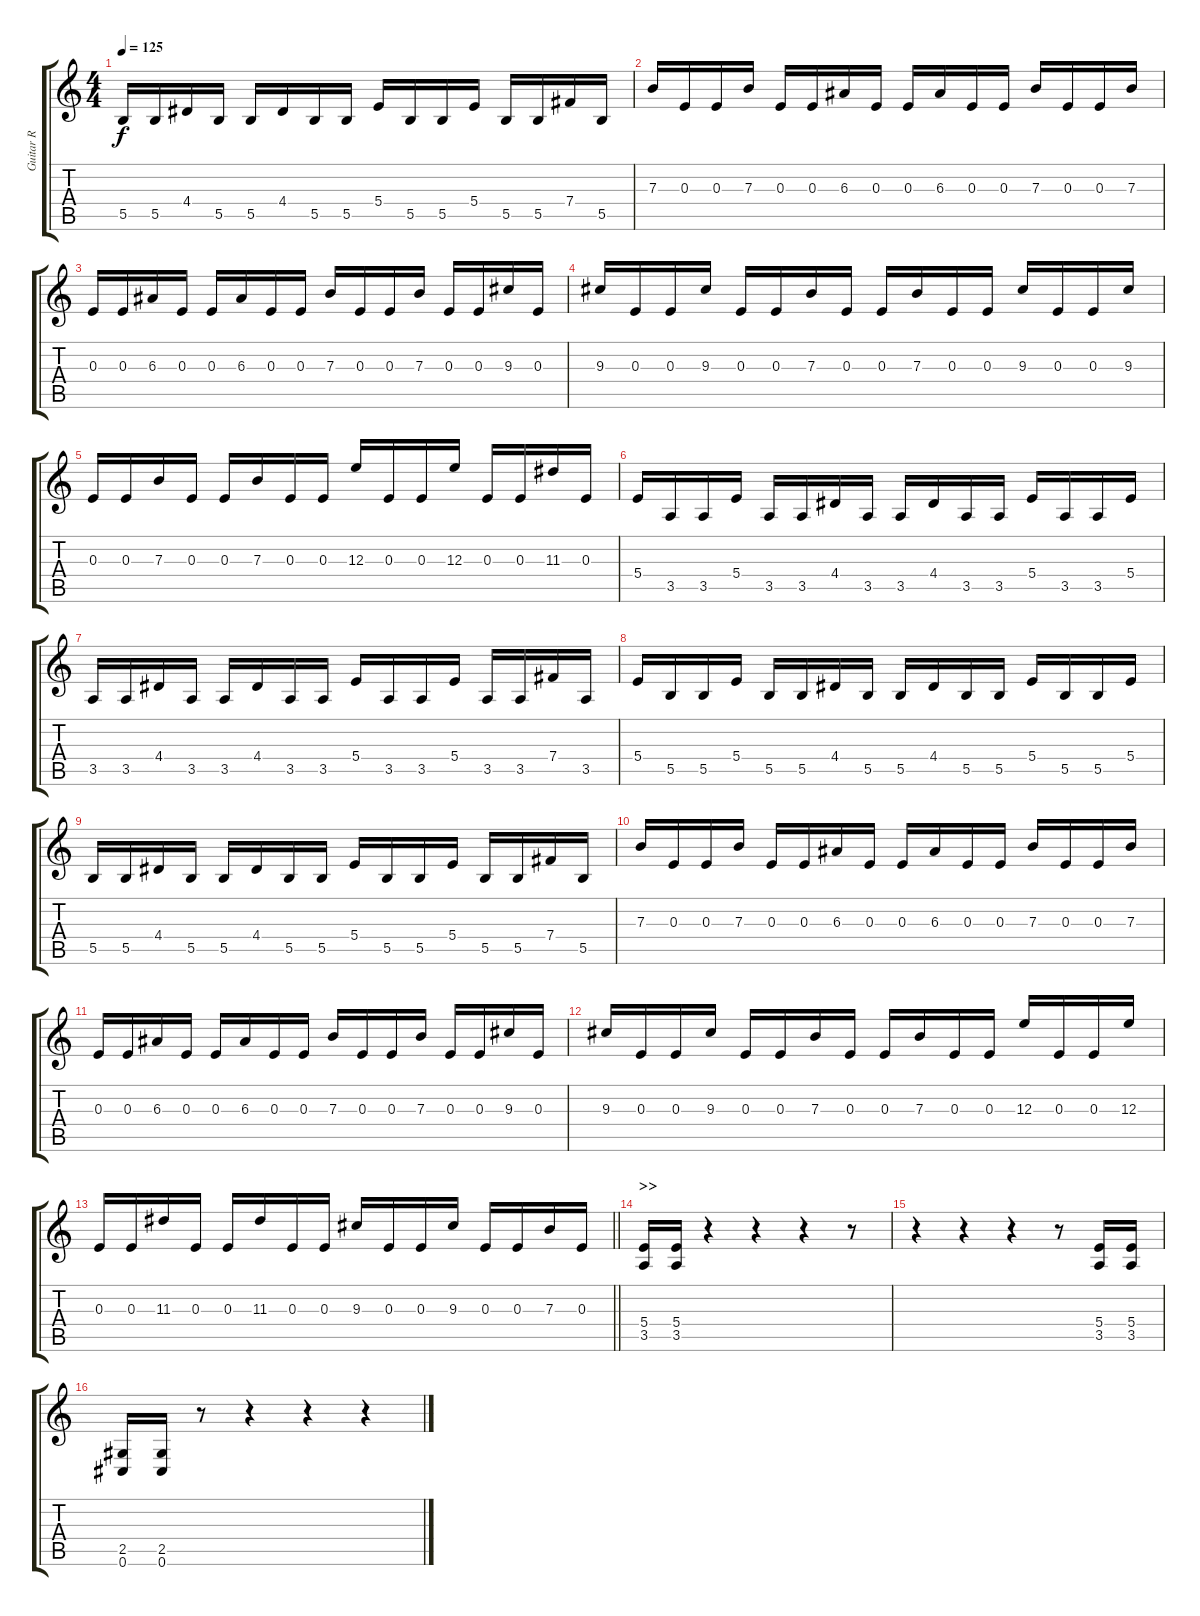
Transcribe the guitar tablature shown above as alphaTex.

\track ("Guitar R" "Guitar R") {instrument distortionguitar}
\staff {score tabs}
\tuning (Db4 Ab3 E3 B2 Gb2 Db2) {hide}
\ts (4 4)
\tempo 125
\clef g2
\ks c
5.5.16{dy f} 5.5.16 4.4.16 5.5.16 5.5.16 4.4.16 5.5.16 5.5.16 5.4.16 5.5.16 5.5.16 5.4.16 5.5.16 5.5.16 7.4.16 5.5.16 |
7.3.16 0.3.16 0.3.16 7.3.16 0.3.16 0.3.16 6.3.16 0.3.16 0.3.16 6.3.16 0.3.16 0.3.16 7.3.16 0.3.16 0.3.16 7.3.16 |
0.3.16 0.3.16 6.3.16 0.3.16 0.3.16 6.3.16 0.3.16 0.3.16 7.3.16 0.3.16 0.3.16 7.3.16 0.3.16 0.3.16 9.3.16 0.3.16 |
9.3.16 0.3.16 0.3.16 9.3.16 0.3.16 0.3.16 7.3.16 0.3.16 0.3.16 7.3.16 0.3.16 0.3.16 9.3.16 0.3.16 0.3.16 9.3.16 |
0.3.16 0.3.16 7.3.16 0.3.16 0.3.16 7.3.16 0.3.16 0.3.16 12.3.16 0.3.16 0.3.16 12.3.16 0.3.16 0.3.16 11.3.16 0.3.16 |
5.4.16 3.5.16 3.5.16 5.4.16 3.5.16 3.5.16 4.4.16 3.5.16 3.5.16 4.4.16 3.5.16 3.5.16 5.4.16 3.5.16 3.5.16 5.4.16 |
3.5.16 3.5.16 4.4.16 3.5.16 3.5.16 4.4.16 3.5.16 3.5.16 5.4.16 3.5.16 3.5.16 5.4.16 3.5.16 3.5.16 7.4.16 3.5.16 |
5.4.16 5.5.16 5.5.16 5.4.16 5.5.16 5.5.16 4.4.16 5.5.16 5.5.16 4.4.16 5.5.16 5.5.16 5.4.16 5.5.16 5.5.16 5.4.16 |
5.5.16 5.5.16 4.4.16 5.5.16 5.5.16 4.4.16 5.5.16 5.5.16 5.4.16 5.5.16 5.5.16 5.4.16 5.5.16 5.5.16 7.4.16 5.5.16 |
7.3.16 0.3.16 0.3.16 7.3.16 0.3.16 0.3.16 6.3.16 0.3.16 0.3.16 6.3.16 0.3.16 0.3.16 7.3.16 0.3.16 0.3.16 7.3.16 |
0.3.16 0.3.16 6.3.16 0.3.16 0.3.16 6.3.16 0.3.16 0.3.16 7.3.16 0.3.16 0.3.16 7.3.16 0.3.16 0.3.16 9.3.16 0.3.16 |
9.3.16 0.3.16 0.3.16 9.3.16 0.3.16 0.3.16 7.3.16 0.3.16 0.3.16 7.3.16 0.3.16 0.3.16 12.3.16 0.3.16 0.3.16 12.3.16 |
\barLineRight lightlight
0.3.16 0.3.16 11.3.16 0.3.16 0.3.16 11.3.16 0.3.16 0.3.16 9.3.16 0.3.16 0.3.16 9.3.16 0.3.16 0.3.16 7.3.16 0.3.16 |
\section ("" ">>")
(5.4 3.5).16 (5.4 3.5).16 r.4 r.4 r.4 r.8 |
r.4 r.4 r.4 r.8 (5.4 3.5).16 (5.4 3.5).16 |
(2.5 0.6).16 (2.5 0.6).16 r.8 r.4 r.4 r.4
